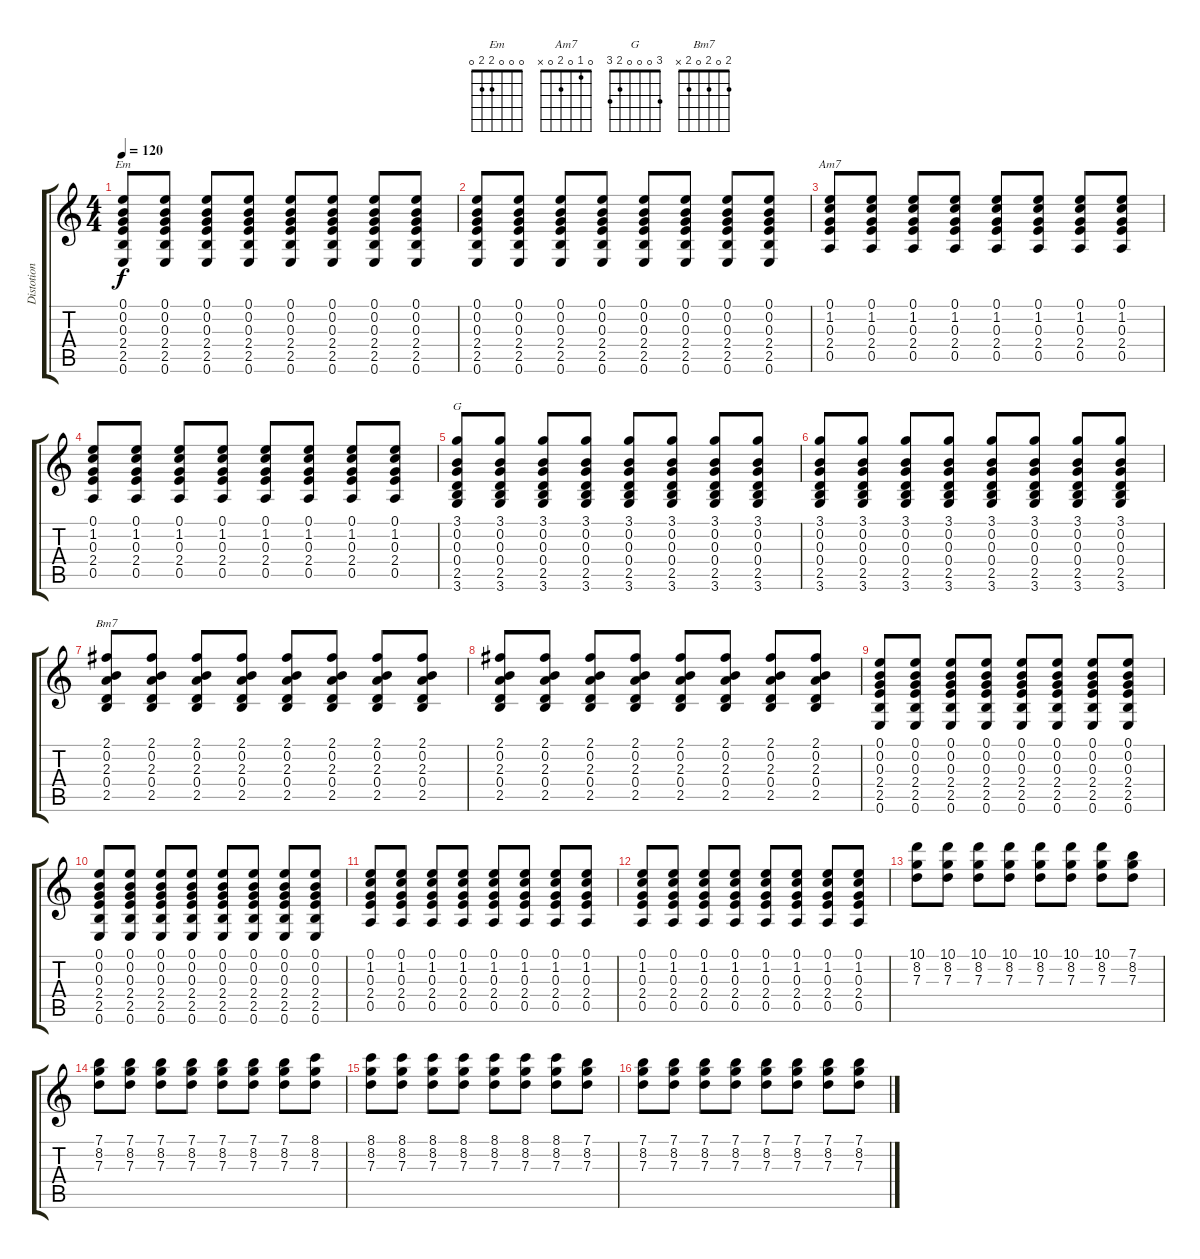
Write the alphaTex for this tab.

\track ("Distotion Guitar" "Distotion ") {instrument distortionguitar}
\staff {score tabs}
\tuning (E4 B3 G3 D3 A2 E2) {hide}
\chord ("Em" 0 0 0 2 2 0)
\chord ("Am7" 0 1 0 2 0 x)
\chord ("G" 3 0 0 0 2 3)
\chord ("Bm7" 2 0 2 0 2 x)
\ts (4 4)
\tempo 120
\clef g2
\ks c
(0.1 0.2 0.3 2.4 2.5 0.6).8{ch "Em" dy f} (0.1 0.2 0.3 2.4 2.5 0.6).8 (0.1 0.2 0.3 2.4 2.5 0.6).8 (0.1 0.2 0.3 2.4 2.5 0.6).8 (0.1 0.2 0.3 2.4 2.5 0.6).8 (0.1 0.2 0.3 2.4 2.5 0.6).8 (0.1 0.2 0.3 2.4 2.5 0.6).8 (0.1 0.2 0.3 2.4 2.5 0.6).8 |
(0.1 0.2 0.3 2.4 2.5 0.6).8 (0.1 0.2 0.3 2.4 2.5 0.6).8 (0.1 0.2 0.3 2.4 2.5 0.6).8 (0.1 0.2 0.3 2.4 2.5 0.6).8 (0.1 0.2 0.3 2.4 2.5 0.6).8 (0.1 0.2 0.3 2.4 2.5 0.6).8 (0.1 0.2 0.3 2.4 2.5 0.6).8 (0.1 0.2 0.3 2.4 2.5 0.6).8 |
(0.1 1.2 0.3 2.4 0.5).8{ch "Am7"} (0.1 1.2 0.3 2.4 0.5).8 (0.1 1.2 0.3 2.4 0.5).8 (0.1 1.2 0.3 2.4 0.5).8 (0.1 1.2 0.3 2.4 0.5).8 (0.1 1.2 0.3 2.4 0.5).8 (0.1 1.2 0.3 2.4 0.5).8 (0.1 1.2 0.3 2.4 0.5).8 |
(0.1 1.2 0.3 2.4 0.5).8 (0.1 1.2 0.3 2.4 0.5).8 (0.1 1.2 0.3 2.4 0.5).8 (0.1 1.2 0.3 2.4 0.5).8 (0.1 1.2 0.3 2.4 0.5).8 (0.1 1.2 0.3 2.4 0.5).8 (0.1 1.2 0.3 2.4 0.5).8 (0.1 1.2 0.3 2.4 0.5).8 |
(3.1 0.2 0.3 0.4 2.5 3.6).8{ch "G"} (3.1 0.2 0.3 0.4 2.5 3.6).8 (3.1 0.2 0.3 0.4 2.5 3.6).8 (3.1 0.2 0.3 0.4 2.5 3.6).8 (3.1 0.2 0.3 0.4 2.5 3.6).8 (3.1 0.2 0.3 0.4 2.5 3.6).8 (3.1 0.2 0.3 0.4 2.5 3.6).8 (3.1 0.2 0.3 0.4 2.5 3.6).8 |
(3.1 0.2 0.3 0.4 2.5 3.6).8 (3.1 0.2 0.3 0.4 2.5 3.6).8 (3.1 0.2 0.3 0.4 2.5 3.6).8 (3.1 0.2 0.3 0.4 2.5 3.6).8 (3.1 0.2 0.3 0.4 2.5 3.6).8 (3.1 0.2 0.3 0.4 2.5 3.6).8 (3.1 0.2 0.3 0.4 2.5 3.6).8 (3.1 0.2 0.3 0.4 2.5 3.6).8 |
(2.1 0.2 2.3 0.4 2.5).8{ch "Bm7"} (2.1 0.2 2.3 0.4 2.5).8 (2.1 0.2 2.3 0.4 2.5).8 (2.1 0.2 2.3 0.4 2.5).8 (2.1 0.2 2.3 0.4 2.5).8 (2.1 0.2 2.3 0.4 2.5).8 (2.1 0.2 2.3 0.4 2.5).8 (2.1 0.2 2.3 0.4 2.5).8 |
(2.1 0.2 2.3 0.4 2.5).8 (2.1 0.2 2.3 0.4 2.5).8 (2.1 0.2 2.3 0.4 2.5).8 (2.1 0.2 2.3 0.4 2.5).8 (2.1 0.2 2.3 0.4 2.5).8 (2.1 0.2 2.3 0.4 2.5).8 (2.1 0.2 2.3 0.4 2.5).8 (2.1 0.2 2.3 0.4 2.5).8 |
(0.1 0.2 0.3 2.4 2.5 0.6).8 (0.1 0.2 0.3 2.4 2.5 0.6).8 (0.1 0.2 0.3 2.4 2.5 0.6).8 (0.1 0.2 0.3 2.4 2.5 0.6).8 (0.1 0.2 0.3 2.4 2.5 0.6).8 (0.1 0.2 0.3 2.4 2.5 0.6).8 (0.1 0.2 0.3 2.4 2.5 0.6).8 (0.1 0.2 0.3 2.4 2.5 0.6).8 |
(0.1 0.2 0.3 2.4 2.5 0.6).8 (0.1 0.2 0.3 2.4 2.5 0.6).8 (0.1 0.2 0.3 2.4 2.5 0.6).8 (0.1 0.2 0.3 2.4 2.5 0.6).8 (0.1 0.2 0.3 2.4 2.5 0.6).8 (0.1 0.2 0.3 2.4 2.5 0.6).8 (0.1 0.2 0.3 2.4 2.5 0.6).8 (0.1 0.2 0.3 2.4 2.5 0.6).8 |
(0.1 1.2 0.3 2.4 0.5).8 (0.1 1.2 0.3 2.4 0.5).8 (0.1 1.2 0.3 2.4 0.5).8 (0.1 1.2 0.3 2.4 0.5).8 (0.1 1.2 0.3 2.4 0.5).8 (0.1 1.2 0.3 2.4 0.5).8 (0.1 1.2 0.3 2.4 0.5).8 (0.1 1.2 0.3 2.4 0.5).8 |
(0.1 1.2 0.3 2.4 0.5).8 (0.1 1.2 0.3 2.4 0.5).8 (0.1 1.2 0.3 2.4 0.5).8 (0.1 1.2 0.3 2.4 0.5).8 (0.1 1.2 0.3 2.4 0.5).8 (0.1 1.2 0.3 2.4 0.5).8 (0.1 1.2 0.3 2.4 0.5).8 (0.1 1.2 0.3 2.4 0.5).8 |
(10.1 8.2 7.3).8 (10.1 8.2 7.3).8 (10.1 8.2 7.3).8 (10.1 8.2 7.3).8 (10.1 8.2 7.3).8 (10.1 8.2 7.3).8 (10.1 8.2 7.3).8 (7.1 8.2 7.3).8 |
(7.1 8.2 7.3).8 (7.1 8.2 7.3).8 (7.1 8.2 7.3).8 (7.1 8.2 7.3).8 (7.1 8.2 7.3).8 (7.1 8.2 7.3).8 (7.1 8.2 7.3).8 (8.1 8.2 7.3).8 |
(8.1 8.2 7.3).8 (8.1 8.2 7.3).8 (8.1 8.2 7.3).8 (8.1 8.2 7.3).8 (8.1 8.2 7.3).8 (8.1 8.2 7.3).8 (8.1 8.2 7.3).8 (7.1 8.2 7.3).8 |
(7.1 8.2 7.3).8 (7.1 8.2 7.3).8 (7.1 8.2 7.3).8 (7.1 8.2 7.3).8 (7.1 8.2 7.3).8 (7.1 8.2 7.3).8 (7.1 8.2 7.3).8 (7.1 8.2 7.3).8
